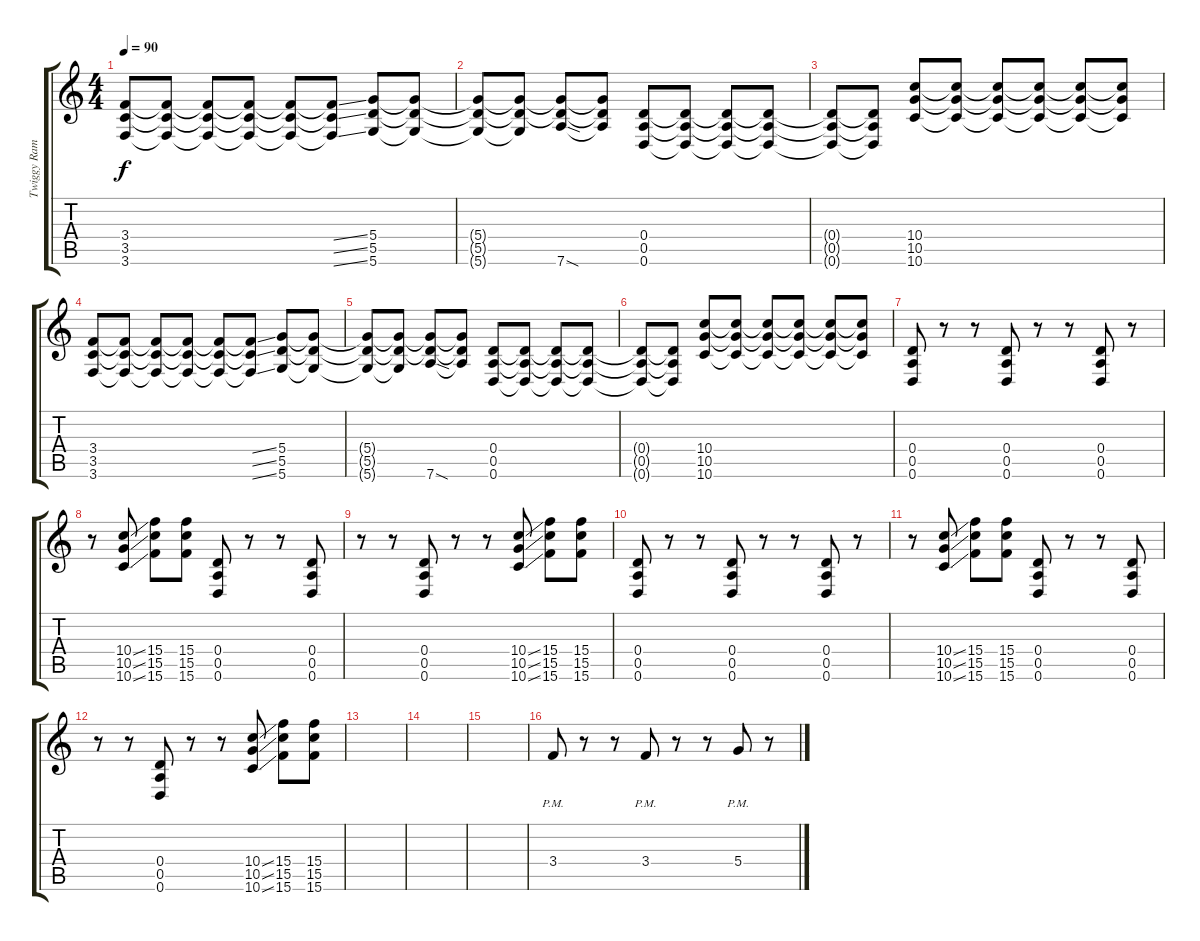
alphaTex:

\track ("Twiggy Ramirez" "Twiggy Ram") {instrument acousticguitarsteel}
\staff {score tabs}
\tuning (E4 B3 G3 D3 A2 D2) {hide}
\ts (4 4)
\tempo 90
\clef g2
\ks c
(3.4 3.5 3.6).8{dy f instrument distortionguitar} (3.4{t} 3.5{t} 3.6{t}).8 (3.4{t} 3.5{t} 3.6{t}).8 (3.4{t} 3.5{t} 3.6{t}).8 (3.4{t} 3.5{t} 3.6{t}).8 (3.4{ss t} 3.5{ss t} 3.6{ss t}).8 (5.4 5.5 5.6).8 (5.4{t} 5.5{t} 5.6{t}).8 |
(5.4{t} 5.5{t} 5.6{t}).8 (5.4{t} 5.5{t} 5.6{t}).8 (5.4{t} 5.5{t} 7.6{sod}).8 (5.4{t} 5.5{t} 7.6{t}).8 (0.4 0.5 0.6).8 (0.4{t} 0.5{t} 0.6{t}).8 (0.4{t} 0.5{t} 0.6{t}).8 (0.4{t} 0.5{t} 0.6{t}).8 |
(0.4{t} 0.5{t} 0.6{t}).8 (0.4{t} 0.5{t} 0.6{t}).8 (10.4 10.5 10.6).8 (10.4{t} 10.5{t} 10.6{t}).8 (10.4{t} 10.5{t} 10.6{t}).8 (10.4{t} 10.5{t} 10.6{t}).8 (10.4{t} 10.5{t} 10.6{t}).8 (10.4{t} 10.5{t} 10.6{t}).8 |
(3.4 3.5 3.6).8 (3.4{t} 3.5{t} 3.6{t}).8 (3.4{t} 3.5{t} 3.6{t}).8 (3.4{t} 3.5{t} 3.6{t}).8 (3.4{t} 3.5{t} 3.6{t}).8 (3.4{ss t} 3.5{ss t} 3.6{ss t}).8 (5.4 5.5 5.6).8 (5.4{t} 5.5{t} 5.6{t}).8 |
(5.4{t} 5.5{t} 5.6{t}).8 (5.4{t} 5.5{t} 5.6{t}).8 (5.4{t} 5.5{t} 7.6{sod}).8 (5.4{t} 5.5{t} 7.6{t}).8 (0.4 0.5 0.6).8 (0.4{t} 0.5{t} 0.6{t}).8 (0.4{t} 0.5{t} 0.6{t}).8 (0.4{t} 0.5{t} 0.6{t}).8 |
(0.4{t} 0.5{t} 0.6{t}).8 (0.4{t} 0.5{t} 0.6{t}).8 (10.4 10.5 10.6).8 (10.4{t} 10.5{t} 10.6{t}).8 (10.4{t} 10.5{t} 10.6{t}).8 (10.4{t} 10.5{t} 10.6{t}).8 (10.4{t} 10.5{t} 10.6{t}).8 (10.4{t} 10.5{t} 10.6{t}).8 |
(0.4 0.5 0.6).8 r.8 r.8 (0.4 0.5 0.6).8 r.8 r.8 (0.4 0.5 0.6).8 r.8 |
r.8 (10.4{ss} 10.5{ss} 10.6{ss}).8 (15.4 15.5 15.6).8 (15.4 15.5 15.6).8 (0.4 0.5 0.6).8 r.8 r.8 (0.4 0.5 0.6).8 |
r.8 r.8 (0.4 0.5 0.6).8 r.8 r.8 (10.4{ss} 10.5{ss} 10.6{ss}).8 (15.4 15.5 15.6).8 (15.4 15.5 15.6).8 |
(0.4 0.5 0.6).8 r.8 r.8 (0.4 0.5 0.6).8 r.8 r.8 (0.4 0.5 0.6).8 r.8 |
r.8 (10.4{ss} 10.5{ss} 10.6{ss}).8 (15.4 15.5 15.6).8 (15.4 15.5 15.6).8 (0.4 0.5 0.6).8 r.8 r.8 (0.4 0.5 0.6).8 |
r.8 r.8 (0.4 0.5 0.6).8 r.8 r.8 (10.4{ss} 10.5{ss} 10.6{ss}).8 (15.4 15.5 15.6).8 (15.4 15.5 15.6).8 |
|
|
|
3.4{pm}.8 r.8 r.8 3.4{pm}.8 r.8 r.8 5.4{pm}.8 r.8
